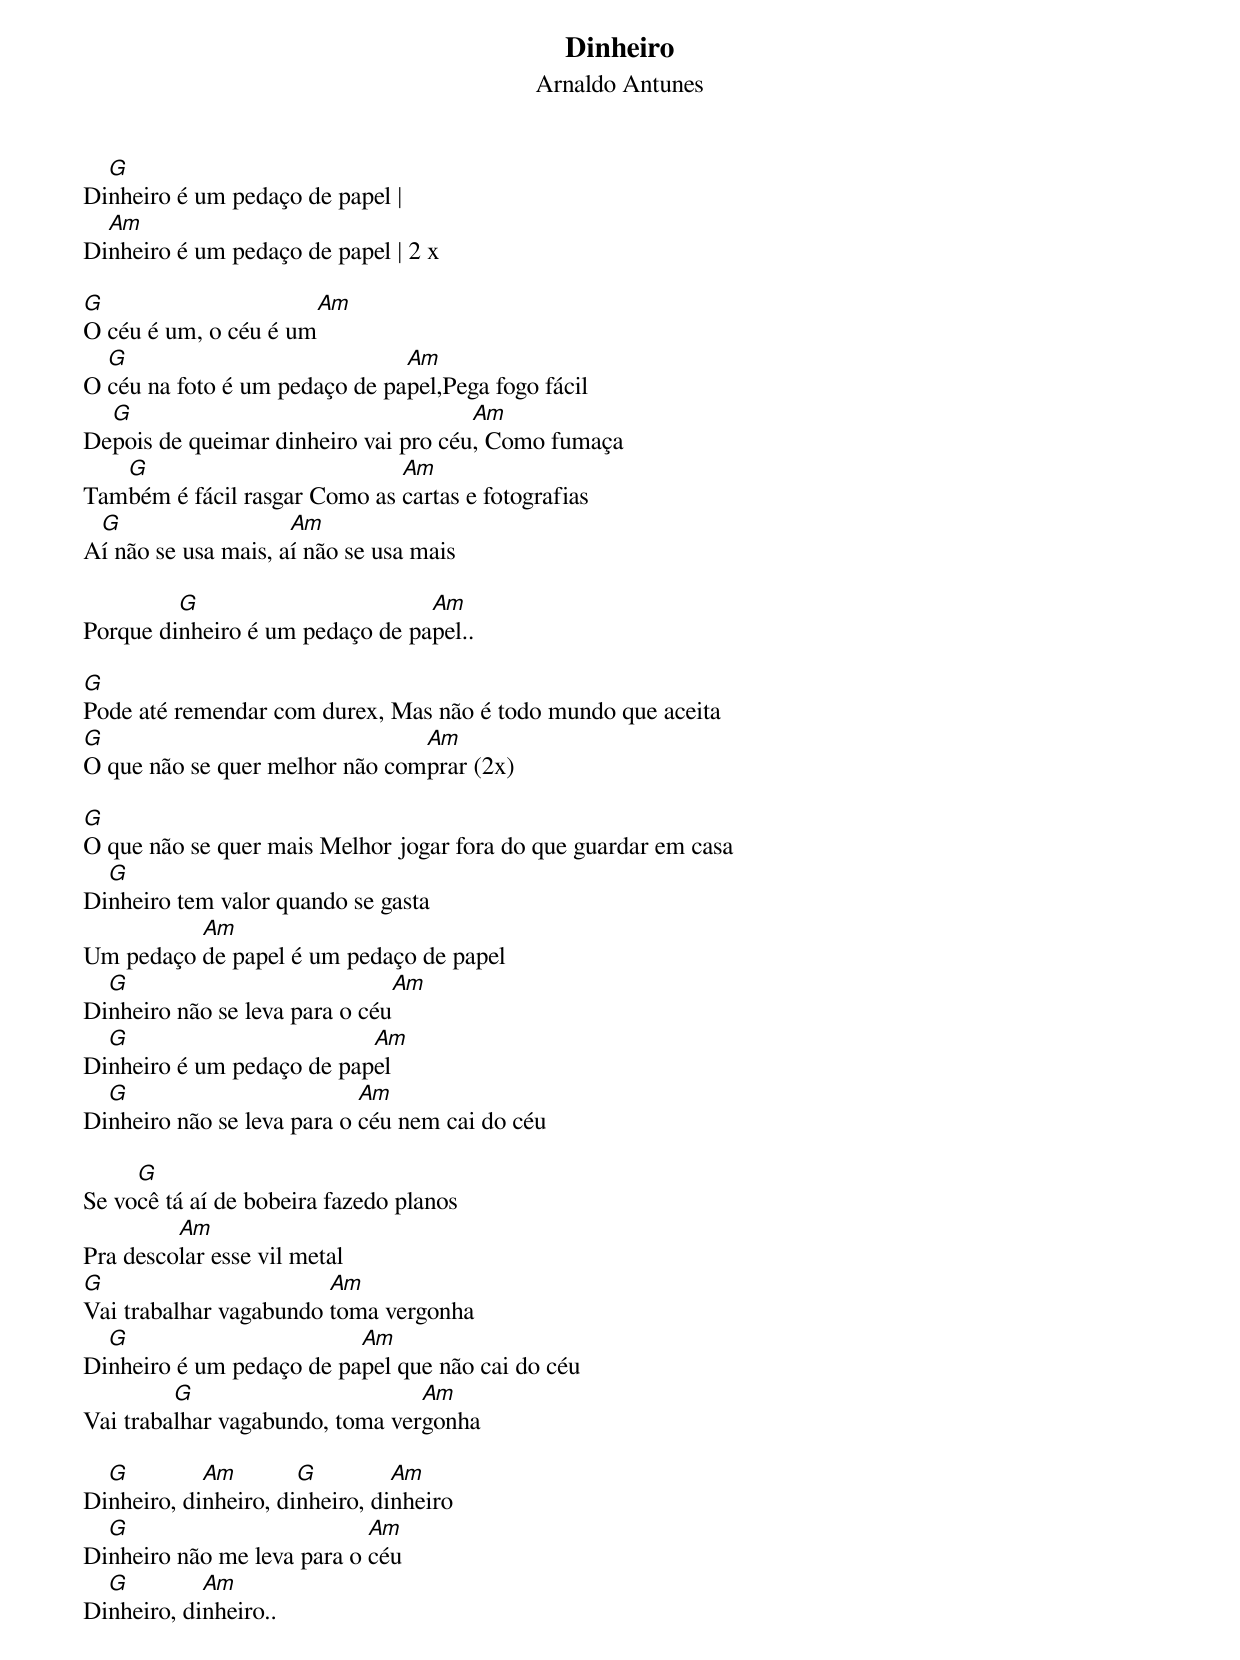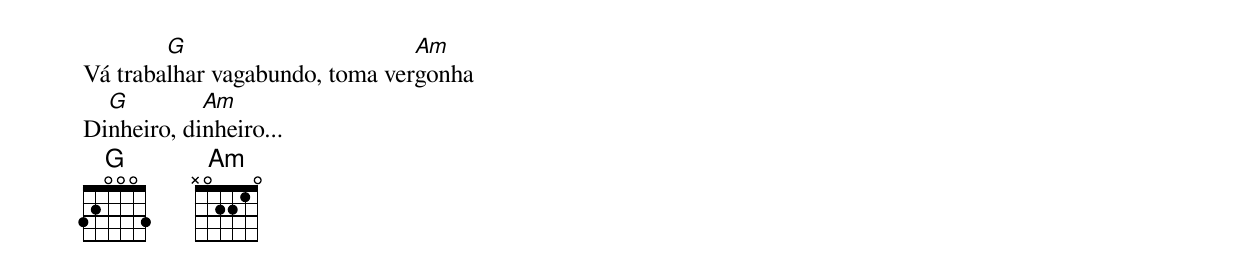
Dinheiro
Arnaldo Antunes

  G
Dinheiro é um pedaço de papel |
  Am
Dinheiro é um pedaço de papel | 2 x

G                      Am
O céu é um, o céu é um
  G                            Am
O céu na foto é um pedaço de papel,Pega fogo fácil
  G                                   Am
Depois de queimar dinheiro vai pro céu, Como fumaça
   G                          Am
Também é fácil rasgar Como as cartas e fotografias
 G                   Am
Aí não se usa mais, aí não se usa mais

         G                       Am
Porque dinheiro é um pedaço de papel..

G
Pode até remendar com durex, Mas não é todo mundo que aceita
G                               Am
O que não se quer melhor não comprar (2x)

G
O que não se quer mais Melhor jogar fora do que guardar em casa
  G
Dinheiro tem valor quando se gasta
          Am
Um pedaço de papel é um pedaço de papel
  G                               Am
Dinheiro não se leva para o céu
  G                        Am
Dinheiro é um pedaço de papel
  G                         Am
Dinheiro não se leva para o céu nem cai do céu

     G
Se você tá aí de bobeira fazedo planos
         Am
Pra descolar esse vil metal
G                       Am
Vai trabalhar vagabundo toma vergonha
  G                       Am
Dinheiro é um pedaço de papel que não cai do céu
         G                       Am
Vai trabalhar vagabundo, toma vergonha

  G         Am        G         Am
Dinheiro, dinheiro, dinheiro, dinheiro
  G                         Am
Dinheiro não me leva para o céu
  G         Am
Dinheiro, dinheiro..
        G                       Am
Vá trabalhar vagabundo, toma vergonha
  G         Am
Dinheiro, dinheiro...
